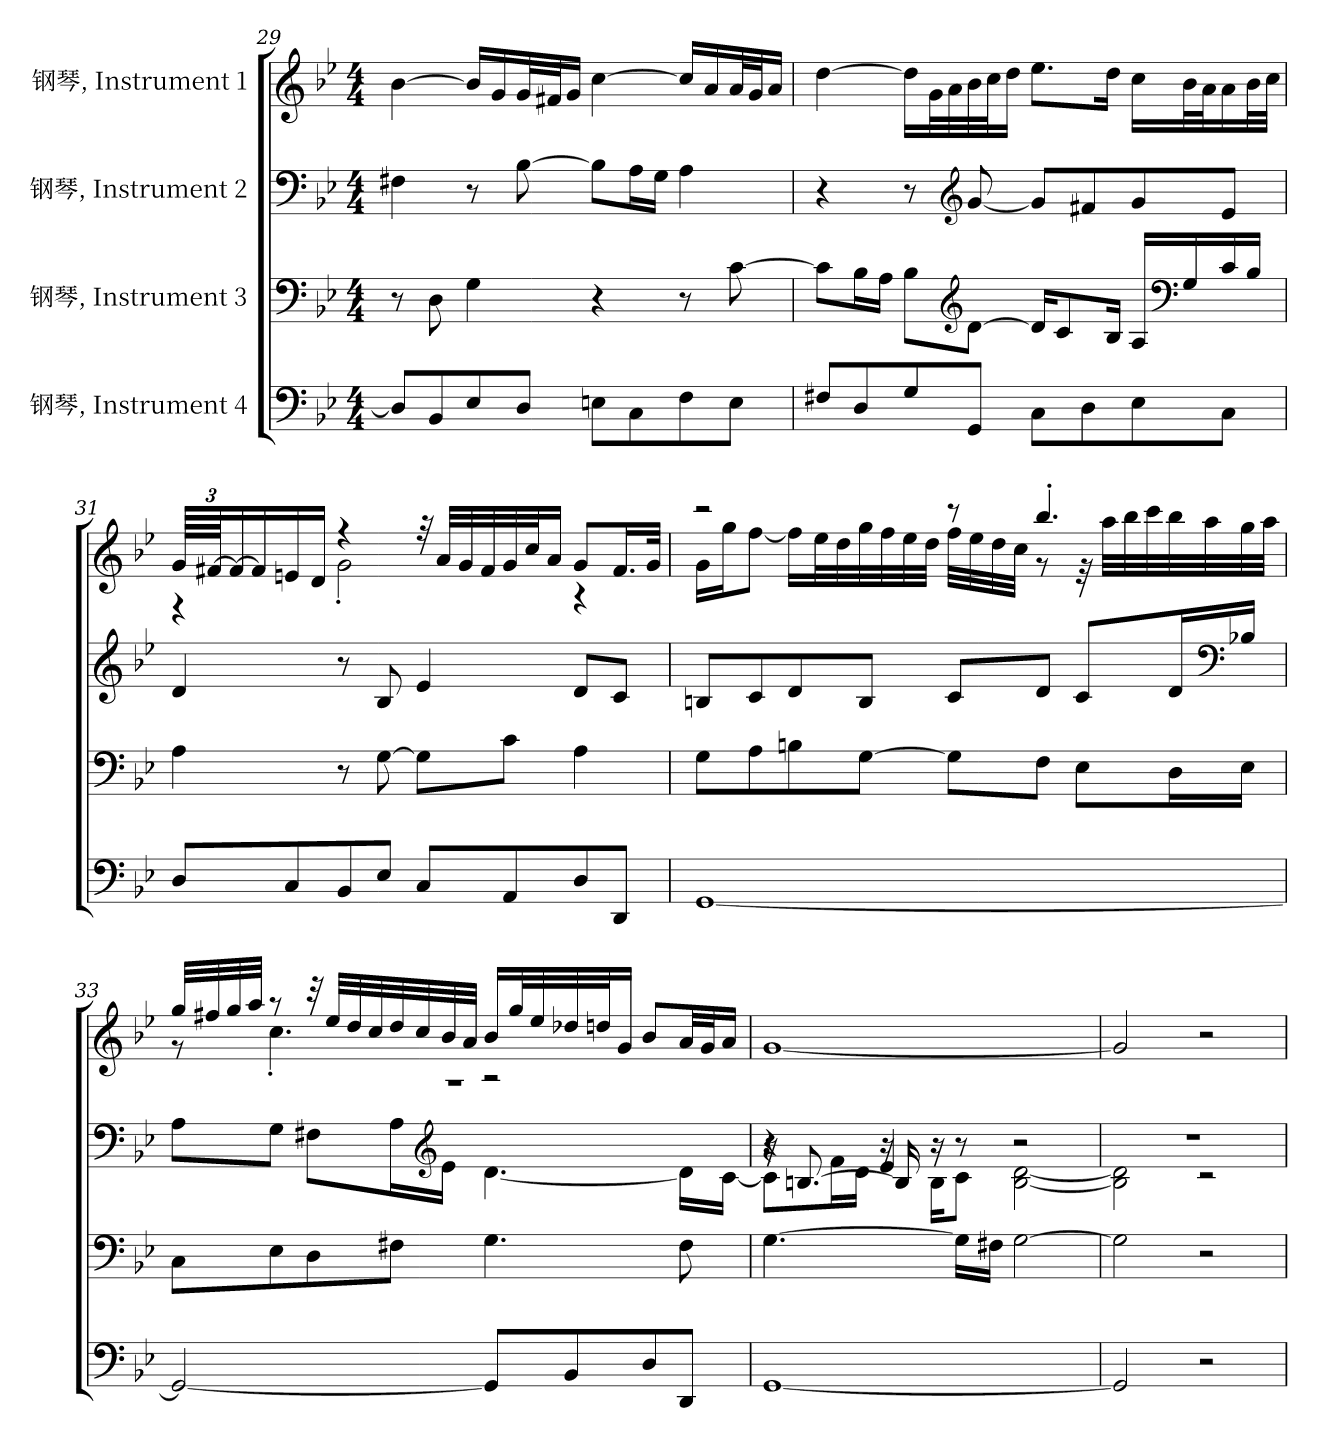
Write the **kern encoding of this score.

**kern	**kern	**kern	**kern
*part4	*part3	*part2	*part1
*staff4	*staff3	*staff2	*staff1
*I"钢琴, Instrument 4	*I"钢琴, Instrument 3	*I"钢琴, Instrument 2	*I"钢琴, Instrument 1
*clefF4	*clefF4	*clefF4	*clefG2
*k[b-e-]	*k[b-e-]	*k[b-e-]	*k[b-e-]
*M4/4	*M4/4	*M4/4	*M4/4
=29	=29	=29	=29
8D/L]	8r	4F#X\	[4b-\
8BB-/	8D\	.	.
8E-/	4G\	8r	16b-/LL]
.	.	.	16g/
8D/J	.	[8B-\	32g/L
.	.	.	32f#X/J
.	.	.	16g/JJ
8En\L	4r	8B-\L]	[4cc\
8C\	.	16A\L	.
.	.	16G\JJ	.
8F\	8r	4A\	16cc/LL]
.	.	.	16a/
8E\J	[8c\	.	32a/L
.	.	.	32g/J
.	.	.	16a/JJ
!!LO:PB:g=z
=30	=30	=30	=30
8F#X/L	8c\L]	4r	[4dd\
8D/	16B-\L	.	.
.	16A\JJ	.	.
8G/	8B-\L	8r	16dd\LL]
.	.	.	32g\L
.	.	.	32a\
*	*clefG2	*clefG2	*
8GG/J	[8d\J	[8g/	32b-\
.	.	.	32cc\J
.	.	.	16dd\JJ
8C\L	16d/KL]	8g/L]	8.ee-\L
.	8c/	.	.
8D\	.	8f#X/	.
.	16B-/Jk	.	16dd\Jk
8E-\	16A/LL	8g/	16cc\LL
*	*clefF4	*	*
.	16G/	.	32b-\L
.	.	.	32a\J
8C\J	16c/	8e-/J	16a\
.	16B-/JJ	.	32b-\L
.	.	.	32cc\JJJ
=31	=31	=31	=31
*	*	*	*Xbrackettup
*	*	*	*^
8D/L	4A\	4d/	96g/LLLL	4r
.	.	.	[96f#X/JJ	.
.	.	.	24f#/_	.
.	.	.	16f#/]	.
8C/	.	.	16en/	.
.	.	.	16d/JJ	.
8BB-/	8r	8r	4r	2g'\
8E-/J	[8G\	8B-/	.	.
8C/L	8G\L]	4e-/	32r	.
.	.	.	32a/LLL	.
.	.	.	32g/	.
.	.	.	32f#/	.
8AA/	8c\J	.	32g/	.
.	.	.	32cc/J	.
.	.	.	16a/JJ	.
8D/	4A\	8d/L	8g/L	4r
8DD/J	.	8c/J	16.f#/L	.
.	.	.	32g/JJk	.
!!LO:LB:g=z	!!
=32	=32	=32	=32	=32
[1GG	8G\L	8Bn/L	2r	16g\LL
.	.	.	.	16gg\J
.	8A\	8c/	.	[8ff\J
.	8Bn\	8d/	.	16ff\LL]
.	.	.	.	32ee-\L
.	.	.	.	32dd\
.	[8G\J	8B/J	.	32gg\
.	.	.	.	32ff\
.	.	.	.	32ee-\
.	.	.	.	32dd\JJJ
.	8G\L]	8c/L	8r	32ff\LLL
.	.	.	.	32ee-\
.	.	.	.	32dd\
.	.	.	.	32cc\JJJ
.	8F\J	8d/J	4.bb-'/	8r
.	8E-\L	8c/L	.	32r
.	.	.	.	32aa\LLL
.	.	.	.	32bb-\
.	.	.	.	32ccc\
.	16D\L	16d/L	.	32bb-\
.	.	.	.	32aa\
*	*	*clefF4	*	*
.	16E-\JJ	16B-X/JJ	.	32gg\
.	.	.	.	32aa\JJJ
!!LO:LB:g=z	!!
=33	=33	=33	=33	=33
*	*	*^	*	*
2GG/_	8C\L	1r	8A\L	32gg/LLL	8r
.	.	.	.	32ff#X/	.
.	.	.	.	32gg/	.
.	.	.	.	32aa/JJJ	.
.	8E-\	.	8G\J	8r	4.cc'\
.	8D\	.	8F#X\L	32r	.
.	.	.	.	32ee-/LLL	.
.	.	.	.	32dd/	.
.	.	.	.	32cc/	.
.	8F#X\J	.	16A\L	32dd/	.
.	.	.	.	32cc/	.
*	*	*clefG2	*	*	*
.	.	.	16e-\JJ	32b-/	.
.	.	.	.	32a/JJJ	.
8GG/L]	4.G\	.	[4.d\	16b-/LL	2r
.	.	.	.	32gg/L	.
.	.	.	.	32ee-/	.
8BB-/	.	.	.	32dd-X/	.
.	.	.	.	32ddn/J	.
.	.	.	.	16g/JJ	.
8D/	.	.	.	8b-/L	.
8DD/J	8F#\	.	16d\LL]	32a/LL	.
.	.	.	.	32g/J	.
.	.	.	[16c\JJ	16a/JJ	.
*	*	*	*	*v	*v
=34	=34	=34	=34	=34
*	*	*	*^	*
[1GG	[4.G\	4r	8c\L]	16r	[1g
.	.	.	.	[8.Bn/	.
.	.	.	16f\L	.	.
.	.	.	16d\JJ	.	.
.	.	4e-/	16r	16B/]	.
.	.	.	16B\KL	16r	.
.	16G\LL]	.	8c\J	8r	.
.	16F#X\JJ	.	.	.	.
.	[2G\	2r	[2B\ [2d\	2r	.
*	*	*	*v	*v	*
=35	=35	=35	=35	=35
2GG/]	2G\]	1r	2B\] 2d\]	2g/]
2r	2r	.	2r	2r
*	*	*v	*v	*
=	=	=	=
*-	*-	*-	*-
